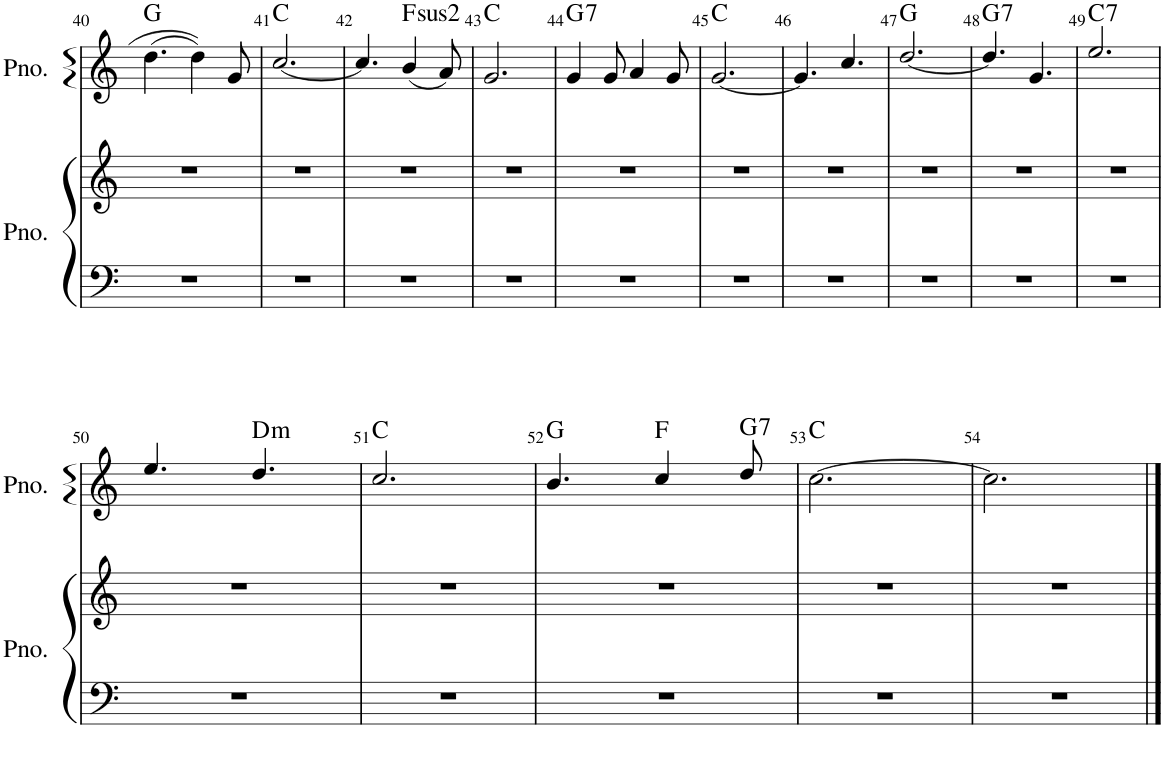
**kern	**kern	**kern	**harte
*part2	*part2	*part1	*part1
*staff3	*staff2	*staff1	*
*I"Piano	*	*I"Piano	*
*I'Pno.	*	*I'Pno.	*
!!LO:PB:g=z
*clefF4	*clefG2	*clefG2	*
*k[]	*k[]	*k[]	*
*M6/8	*M6/8	*M6/8	*
=40	=40	=40	=40
2.r	2.r	(4.dd\	G:maj
.	.	4dd\)	.
.	.	8g/	.
=41	=41	=41	=41
2.r	2.r	[2.cc/	C:maj
=42	=42	=42	=42
2.r	2.r	4.cc/]	.
!	!	!	!LO:H:kt=2
.	.	(4b/	F:(1,2,5)
.	.	8a/)	.
=43	=43	=43	=43
2.r	2.r	2.g/	C:maj
=44	=44	=44	=44
!	!	!	!LO:H:kt=7
2.r	2.r	4g/	G:7
.	.	8g/	.
.	.	4a/	.
.	.	8g/	.
=45	=45	=45	=45
2.r	2.r	[2.g/	C:maj
=46	=46	=46	=46
2.r	2.r	4.g/]	.
.	.	4.cc/	.
=47	=47	=47	=47
2.r	2.r	[2.dd/	G:maj
=48	=48	=48	=48
!	!	!	!LO:H:kt=7
2.r	2.r	4.dd/]	G:7
.	.	4.g/	.
=49	=49	=49	=49
!	!	!	!LO:H:kt=7
2.r	2.r	2.ee/	C:7
!!LO:LB:g=z
=50	=50	=50	=50
2.r	2.r	4.ee/	.
!	!	!	!LO:H:kt=m
.	.	4.dd/	D:min
=51	=51	=51	=51
2.r	2.r	2.cc/	C:maj
=52	=52	=52	=52
2.r	2.r	4.b/	G:maj
.	.	4cc/	F:maj
!	!	!	!LO:H:kt=7
.	.	8dd/	G:7
=53	=53	=53	=53
2.r	2.r	[2.cc\	C:maj
=54	=54	=54	=54
2.r	2.r	2.cc\]	.
==	==	==	==
*-	*-	*-	*-
